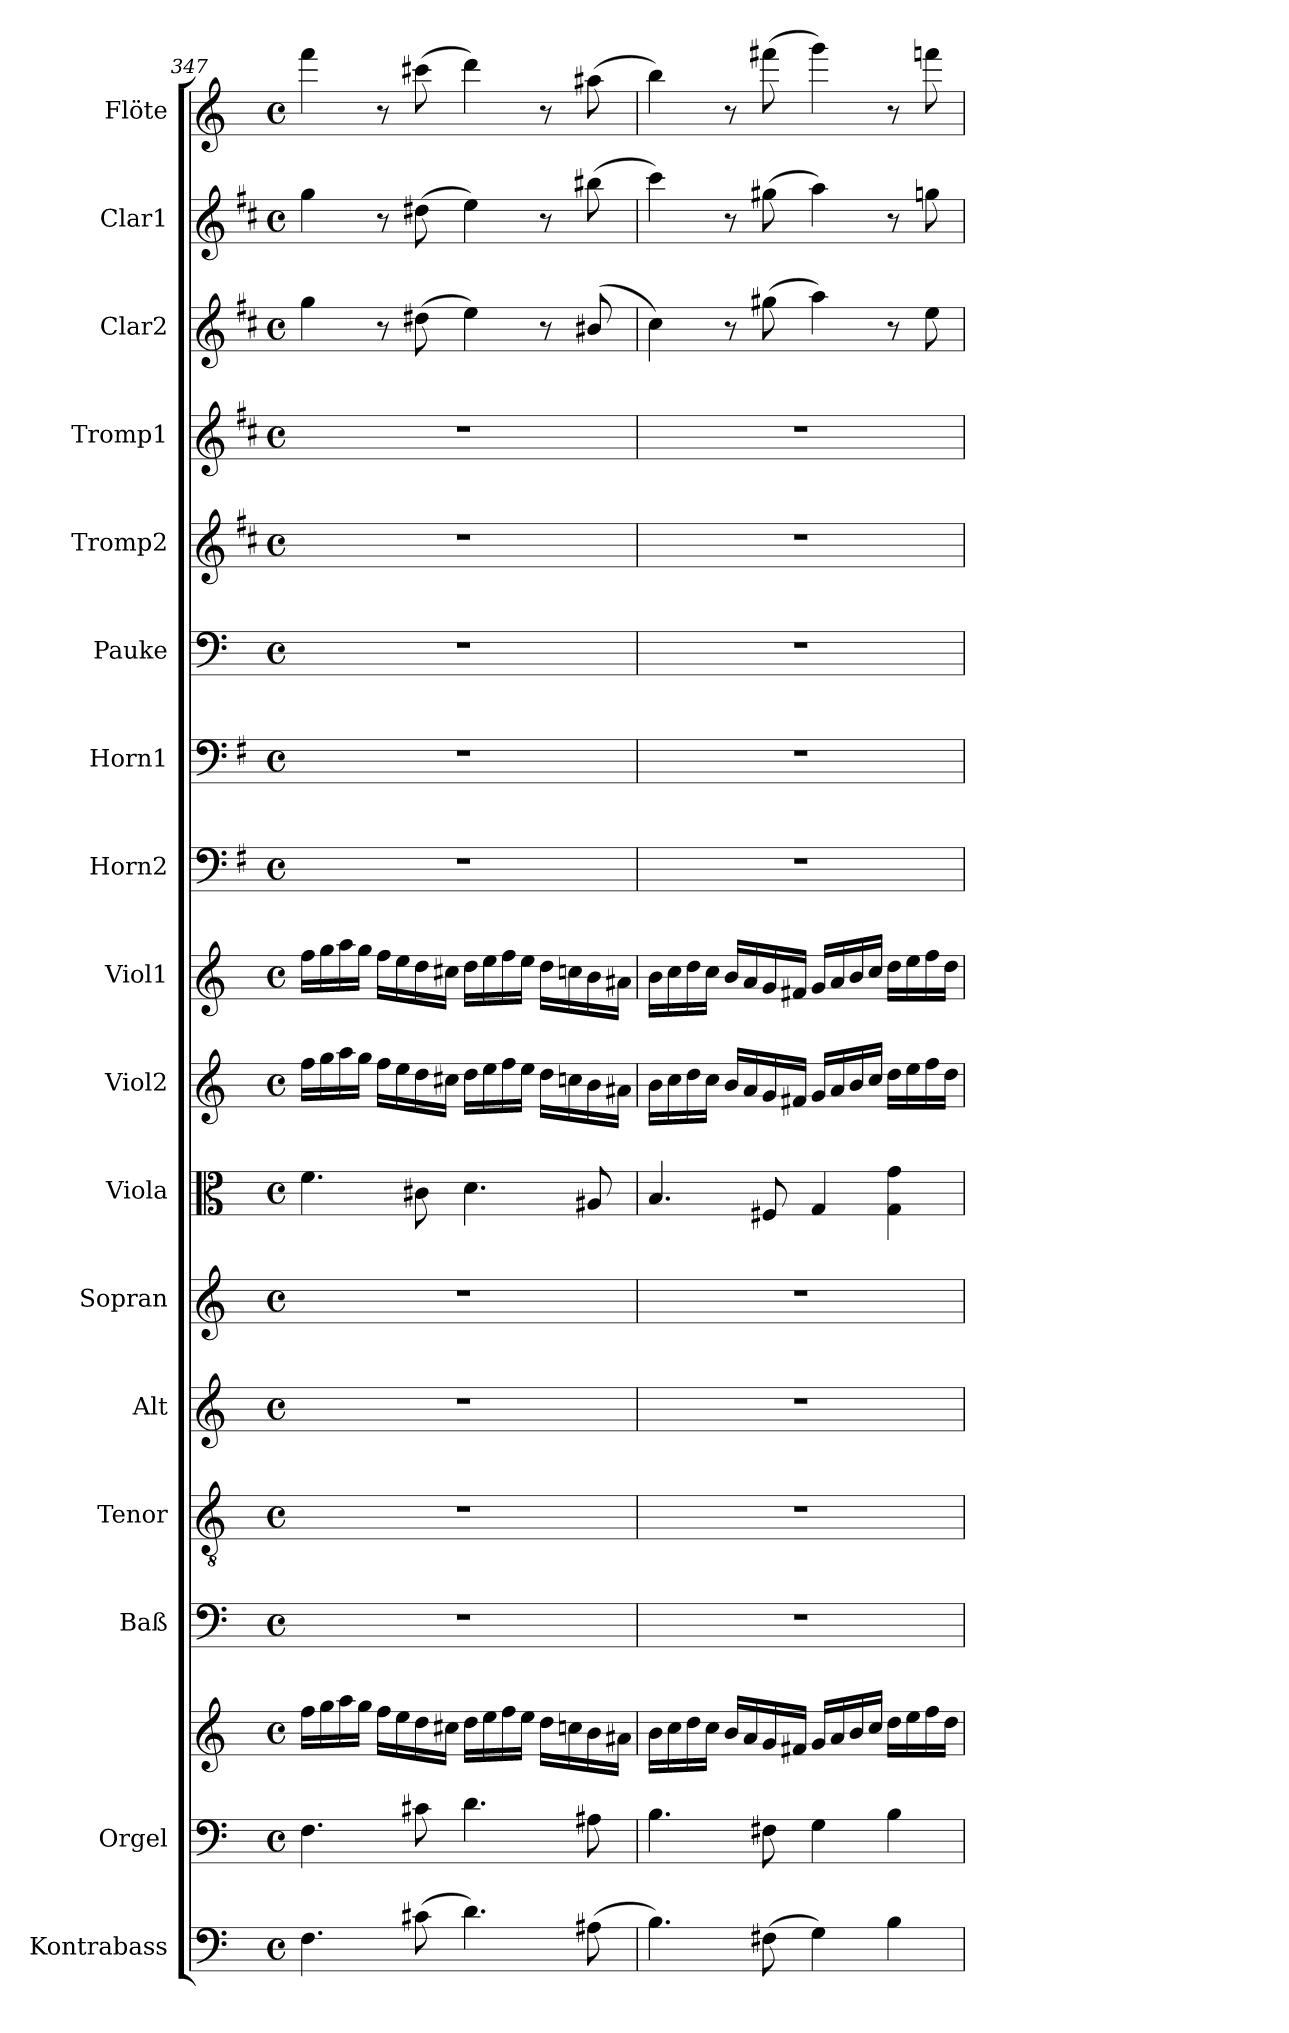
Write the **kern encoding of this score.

**kern	**kern	**kern	**kern	**kern	**kern	**kern	**kern	**kern	**kern	**kern	**kern	**kern	**kern	**kern	**kern	**kern	**kern
*part17	*part16	*part16	*part15	*part14	*part13	*part12	*part11	*part10	*part9	*part8	*part7	*part6	*part5	*part4	*part3	*part2	*part1
*staff18	*staff17	*staff16	*staff15	*staff14	*staff13	*staff12	*staff11	*staff10	*staff9	*staff8	*staff7	*staff6	*staff5	*staff4	*staff3	*staff2	*staff1
*I"Kontrabass	*I"Orgel	*	*I"Baß	*I"Tenor	*I"Alt	*I"Sopran	*I"Viola	*I"Viol2	*I"Viol1	*I"Horn2	*I"Horn1	*I"Pauke	*I"Tromp2	*I"Tromp1	*I"Clar2	*I"Clar1	*I"Flöte
*I'Kb	*	*	*I'B	*I'T	*I'A	*I'S	*I'Vla	*I'Vl2	*I'Vl1	*I'Hr2	*I'Hr1	*I'Pk	*I'Tr2	*I'Tr1	*I'Cl2	*I'Cl1	*I'Fl
*clefF4	*clefF4	*clefG2	*clefF4	*clefGv2	*clefG2	*clefG2	*clefC3	*clefG2	*clefG2	*clefF4	*clefF4	*clefF4	*clefG2	*clefG2	*clefG2	*clefG2	*clefG2
*ITrd7c12	*	*	*	*	*	*	*	*	*	*ITrd4c7	*ITrd4c7	*	*ITrd1c2	*ITrd1c2	*ITrd1c2	*ITrd1c2	*
*k[]	*k[]	*k[]	*k[]	*k[]	*k[]	*k[]	*k[]	*k[]	*k[]	*k[]	*k[]	*k[]	*k[]	*k[]	*k[]	*k[]	*k[]
*C:	*C:	*C:	*C:	*C:	*C:	*C:	*C:	*C:	*C:	*C:	*C:	*C:	*C:	*C:	*C:	*C:	*C:
*M4/4	*M4/4	*M4/4	*M4/4	*M4/4	*M4/4	*M4/4	*M4/4	*M4/4	*M4/4	*M4/4	*M4/4	*M4/4	*M4/4	*M4/4	*M4/4	*M4/4	*M4/4
*met(c)	*met(c)	*met(c)	*met(c)	*met(c)	*met(c)	*met(c)	*met(c)	*met(c)	*met(c)	*met(c)	*met(c)	*met(c)	*met(c)	*met(c)	*met(c)	*met(c)	*met(c)
=347	=347	=347	=347	=347	=347	=347	=347	=347	=347	=347	=347	=347	=347	=347	=347	=347	=347
4.FF\	4.F\	16ff\LL	1r	1r	1r	1r	4.f\	16ff\LL	16ff\LL	1r	1r	1r	1r	1r	4ff\	4ff\	4fff\
.	.	16gg\	.	.	.	.	.	16gg\	16gg\	.	.	.	.	.	.	.	.
.	.	16aa\	.	.	.	.	.	16aa\	16aa\	.	.	.	.	.	.	.	.
.	.	16gg\JJ	.	.	.	.	.	16gg\JJ	16gg\JJ	.	.	.	.	.	.	.	.
.	.	16ff\LL	.	.	.	.	.	16ff\LL	16ff\LL	.	.	.	.	.	8r	8r	8r
.	.	16ee\	.	.	.	.	.	16ee\	16ee\	.	.	.	.	.	.	.	.
(>8C#X\	8c#X\	16dd\	.	.	.	.	8c#X\	16dd\	16dd\	.	.	.	.	.	(>8cc#X\	(>8cc#X\	(>8ccc#X\
.	.	16cc#X\JJ	.	.	.	.	.	16cc#X\JJ	16cc#X\JJ	.	.	.	.	.	.	.	.
4.D\)	4.d\	16dd\LL	.	.	.	.	4.d\	16dd\LL	16dd\LL	.	.	.	.	.	4dd\)	4dd\)	4ddd\)
.	.	16ee\	.	.	.	.	.	16ee\	16ee\	.	.	.	.	.	.	.	.
.	.	16ff\	.	.	.	.	.	16ff\	16ff\	.	.	.	.	.	.	.	.
.	.	16ee\JJ	.	.	.	.	.	16ee\JJ	16ee\JJ	.	.	.	.	.	.	.	.
.	.	16dd\LL	.	.	.	.	.	16dd\LL	16dd\LL	.	.	.	.	.	8r	8r	8r
.	.	16ccn\	.	.	.	.	.	16ccn\	16ccn\	.	.	.	.	.	.	.	.
(>8AA#X\	8A#X\	16b\	.	.	.	.	8A#X/	16b\	16b\	.	.	.	.	.	(8a#X/	(>8aa#X\	(>8aa#X\
.	.	16a#X\JJ	.	.	.	.	.	16a#X\JJ	16a#X\JJ	.	.	.	.	.	.	.	.
=348	=348	=348	=348	=348	=348	=348	=348	=348	=348	=348	=348	=348	=348	=348	=348	=348	=348
4.BB\)	4.B\	16b\LL	1r	1r	1r	1r	4.B/	16b\LL	16b\LL	1r	1r	1r	1r	1r	4b\)	4bb\)	4bb\)
.	.	16cc\	.	.	.	.	.	16cc\	16cc\	.	.	.	.	.	.	.	.
.	.	16dd\	.	.	.	.	.	16dd\	16dd\	.	.	.	.	.	.	.	.
.	.	16cc\JJ	.	.	.	.	.	16cc\JJ	16cc\JJ	.	.	.	.	.	.	.	.
.	.	16b/LL	.	.	.	.	.	16b/LL	16b/LL	.	.	.	.	.	8r	8r	8r
.	.	16a/	.	.	.	.	.	16a/	16a/	.	.	.	.	.	.	.	.
(>8FF#X\	8F#X\	16g/	.	.	.	.	8F#X/	16g/	16g/	.	.	.	.	.	(>8ff#X\	(>8ff#X\	(>8fff#X\
.	.	16f#X/JJ	.	.	.	.	.	16f#X/JJ	16f#X/JJ	.	.	.	.	.	.	.	.
4GG\)	4G\	16g/LL	.	.	.	.	4G/	16g/LL	16g/LL	.	.	.	.	.	4gg\)	4gg\)	4ggg\)
.	.	16a/	.	.	.	.	.	16a/	16a/	.	.	.	.	.	.	.	.
.	.	16b/	.	.	.	.	.	16b/	16b/	.	.	.	.	.	.	.	.
.	.	16cc/JJ	.	.	.	.	.	16cc/JJ	16cc/JJ	.	.	.	.	.	.	.	.
4BB\	4B\	16dd\LL	.	.	.	.	4G\ 4g\	16dd\LL	16dd\LL	.	.	.	.	.	8r	8r	8r
.	.	16ee\	.	.	.	.	.	16ee\	16ee\	.	.	.	.	.	.	.	.
.	.	16ff\	.	.	.	.	.	16ff\	16ff\	.	.	.	.	.	8dd\	8ffn\	8fffn\
.	.	16dd\JJ	.	.	.	.	.	16dd\JJ	16dd\JJ	.	.	.	.	.	.	.	.
=	=	=	=	=	=	=	=	=	=	=	=	=	=	=	=	=	=
*-	*-	*-	*-	*-	*-	*-	*-	*-	*-	*-	*-	*-	*-	*-	*-	*-	*-
